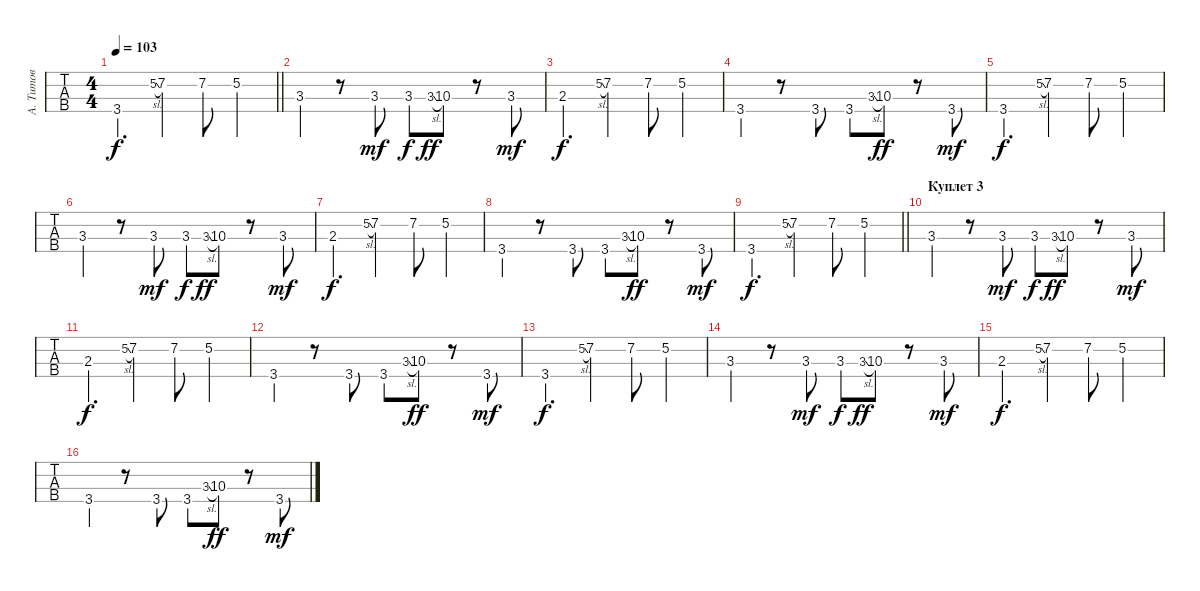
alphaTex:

\track ("А. Титов" "А. Титов") {instrument fretlessbass}
\staff {tabs}
\tuning (G2 D2 A1 E1) {hide}
\ts (4 4)
\tempo 103
\clef f4
\barLineRight lightlight
\ks c
3.4.4{d dy f} 5.2{sl}.8{gr} 7.2{st}.4 7.2.8 5.2.4 |
3.3.4 r.8 3.3.8{dy mf} 3.3.8{dy f} 3.3{sl}.8{gr dy ff} 10.3.8 r.8 3.3{st}.8{dy mf} |
2.3.4{d dy f} 5.2{sl}.8{gr} 7.2{st}.4 7.2.8 5.2.4 |
3.4.4 r.8 3.4.8 3.4.8 3.3{sl}.8{gr} 10.3.8{dy ff} r.8 3.4{st}.8{dy mf} |
3.4.4{d dy f} 5.2{sl}.8{gr} 7.2{st}.4 7.2.8 5.2.4 |
3.3.4 r.8 3.3.8{dy mf} 3.3.8{dy f} 3.3{sl}.8{gr dy ff} 10.3.8 r.8 3.3{st}.8{dy mf} |
2.3.4{d dy f} 5.2{sl}.8{gr} 7.2{st}.4 7.2.8 5.2.4 |
3.4.4 r.8 3.4.8 3.4.8 3.3{sl}.8{gr} 10.3.8{dy ff} r.8 3.4{st}.8{dy mf} |
\barLineRight lightlight
3.4.4{d dy f} 5.2{sl}.8{gr} 7.2{st}.4 7.2.8 5.2.4 |
\section ("" "Куплет 3")
3.3.4 r.8 3.3.8{dy mf} 3.3.8{dy f} 3.3{sl}.8{gr dy ff} 10.3.8 r.8 3.3{st}.8{dy mf} |
2.3.4{d dy f} 5.2{sl}.8{gr} 7.2{st}.4 7.2.8 5.2.4 |
3.4.4 r.8 3.4.8 3.4.8 3.3{sl}.8{gr} 10.3.8{dy ff} r.8 3.4{st}.8{dy mf} |
3.4.4{d dy f} 5.2{sl}.8{gr} 7.2{st}.4 7.2.8 5.2.4 |
3.3.4 r.8 3.3.8{dy mf} 3.3.8{dy f} 3.3{sl}.8{gr dy ff} 10.3.8 r.8 3.3{st}.8{dy mf} |
2.3.4{d dy f} 5.2{sl}.8{gr} 7.2{st}.4 7.2.8 5.2.4 |
3.4.4 r.8 3.4.8 3.4.8 3.3{sl}.8{gr} 10.3.8{dy ff} r.8 3.4{st}.8{dy mf}
